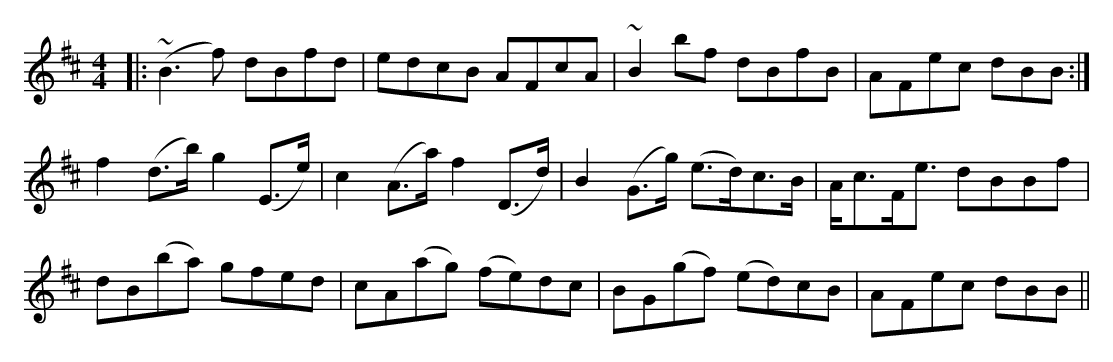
X:1
M:4/4
K:Bmin
|:(~B3 f) dBfd|edcB AFcA|~B2 bf dBfB|AFec dBB:|
f2 (d>b) g2 (E>e)|c2 (A>a) f2 (D>d)|B2 (G>g) (e>d)c>B|A<cF<e dBBf|
dB(ba) gfed|cA(ag) (fe)dc|BG(gf) (ed)cB|AFec dBB||
